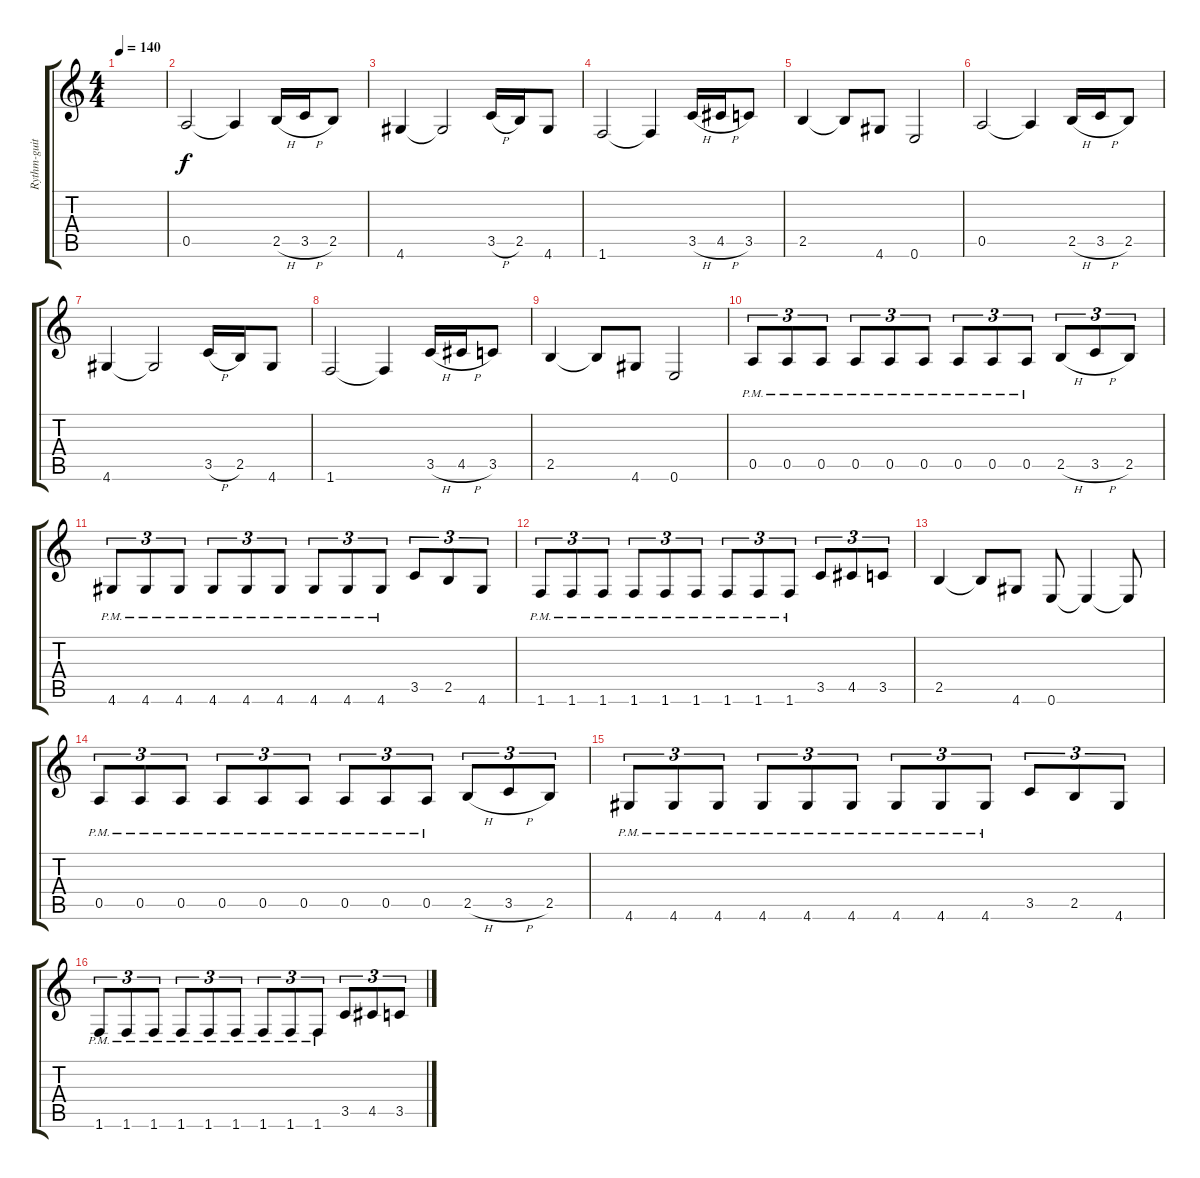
\track ("Rythm-guitar - Silenoz" "Rythm-guit") {instrument overdrivenguitar}
\staff {score tabs}
\tuning (E4 B3 G3 D3 A2 E2) {hide}
\ts (4 4)
\tempo 140
\clef g2
\ks c
|
0.5.2 0.5{t}.4 2.5{h}.16 3.5{h}.16 2.5.8 |
4.6.4 4.6{t}.2 3.5{h}.16 2.5.16 4.6.8 |
1.6.2 1.6{t}.4 3.5{h}.16 4.5{h}.16 3.5.8 |
2.5.4 2.5{t}.8 4.6.8 0.6.2 |
0.5.2 0.5{t}.4 2.5{h}.16 3.5{h}.16 2.5.8 |
4.6.4 4.6{t}.2 3.5{h}.16 2.5.16 4.6.8 |
1.6.2 1.6{t}.4 3.5{h}.16 4.5{h}.16 3.5.8 |
2.5.4 2.5{t}.8 4.6.8 0.6.2 |
0.5{pm}.8{tu (3 2)} 0.5{pm}.8{tu (3 2)} 0.5{pm}.8{tu (3 2)} 0.5{pm}.8{tu (3 2)} 0.5{pm}.8{tu (3 2)} 0.5{pm}.8{tu (3 2)} 0.5{pm}.8{tu (3 2)} 0.5{pm}.8{tu (3 2)} 0.5{pm}.8{tu (3 2)} 2.5{h}.8{tu (3 2)} 3.5{h}.8{tu (3 2)} 2.5.8{tu (3 2)} |
4.6{pm}.8{tu (3 2)} 4.6{pm}.8{tu (3 2)} 4.6{pm}.8{tu (3 2)} 4.6{pm}.8{tu (3 2)} 4.6{pm}.8{tu (3 2)} 4.6{pm}.8{tu (3 2)} 4.6{pm}.8{tu (3 2)} 4.6{pm}.8{tu (3 2)} 4.6{pm}.8{tu (3 2)} 3.5.8{tu (3 2)} 2.5.8{tu (3 2)} 4.6.8{tu (3 2)} |
1.6{pm}.8{tu (3 2)} 1.6{pm}.8{tu (3 2)} 1.6{pm}.8{tu (3 2)} 1.6{pm}.8{tu (3 2)} 1.6{pm}.8{tu (3 2)} 1.6{pm}.8{tu (3 2)} 1.6{pm}.8{tu (3 2)} 1.6{pm}.8{tu (3 2)} 1.6{pm}.8{tu (3 2)} 3.5.8{tu (3 2)} 4.5.8{tu (3 2)} 3.5.8{tu (3 2)} |
2.5.4 2.5{t}.8 4.6.8 0.6.8 0.6{t}.4 0.6{t}.8 |
0.5{pm}.8{tu (3 2)} 0.5{pm}.8{tu (3 2)} 0.5{pm}.8{tu (3 2)} 0.5{pm}.8{tu (3 2)} 0.5{pm}.8{tu (3 2)} 0.5{pm}.8{tu (3 2)} 0.5{pm}.8{tu (3 2)} 0.5{pm}.8{tu (3 2)} 0.5{pm}.8{tu (3 2)} 2.5{h}.8{tu (3 2)} 3.5{h}.8{tu (3 2)} 2.5.8{tu (3 2)} |
4.6{pm}.8{tu (3 2)} 4.6{pm}.8{tu (3 2)} 4.6{pm}.8{tu (3 2)} 4.6{pm}.8{tu (3 2)} 4.6{pm}.8{tu (3 2)} 4.6{pm}.8{tu (3 2)} 4.6{pm}.8{tu (3 2)} 4.6{pm}.8{tu (3 2)} 4.6{pm}.8{tu (3 2)} 3.5.8{tu (3 2)} 2.5.8{tu (3 2)} 4.6.8{tu (3 2)} |
1.6{pm}.8{tu (3 2)} 1.6{pm}.8{tu (3 2)} 1.6{pm}.8{tu (3 2)} 1.6{pm}.8{tu (3 2)} 1.6{pm}.8{tu (3 2)} 1.6{pm}.8{tu (3 2)} 1.6{pm}.8{tu (3 2)} 1.6{pm}.8{tu (3 2)} 1.6{pm}.8{tu (3 2)} 3.5.8{tu (3 2)} 4.5.8{tu (3 2)} 3.5.8{tu (3 2)}
